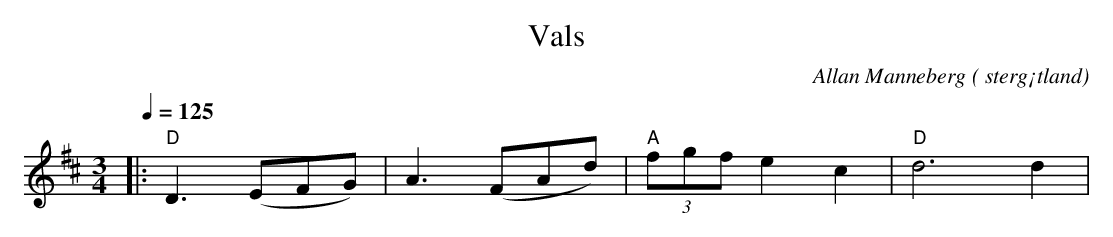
X:1
T:Vals
O: sterg¡tland
C:Allan Manneberg
Q:1/4=125
M: 3/4
L: 1/8
K: D
|: "D"D3(EFG) | A3(FAd) |"A" (3fgf e2 c2|"D" d6 d2|
:|
|: :|
